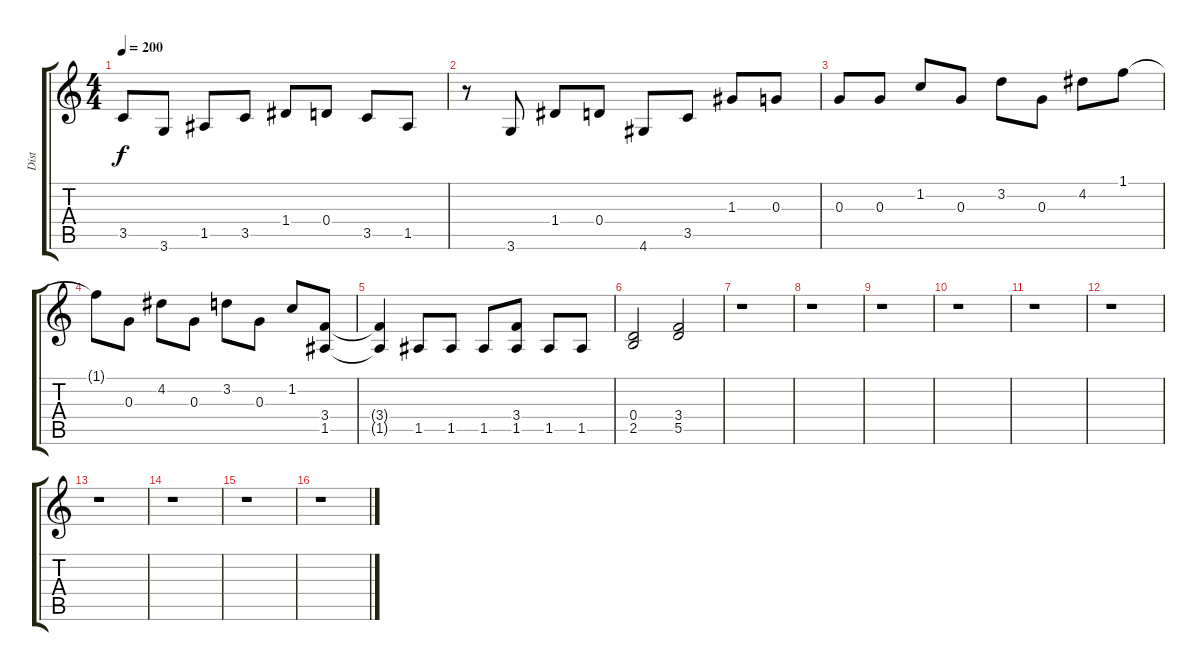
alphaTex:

\track ("Dist" "Dist") {instrument overdrivenguitar}
\staff {score tabs}
\tuning (E4 B3 G3 D3 A2 E2) {hide}
\ts (4 4)
\tempo 200
\clef g2
\ks c
3.5.8{dy f} 3.6.8 1.5.8 3.5.8 1.4.8 0.4.8 3.5.8 1.5.8 |
r.8 3.6.8 1.4.8 0.4.8 4.6.8 3.5.8 1.3.8 0.3.8 |
0.3.8 0.3.8 1.2.8 0.3.8 3.2.8 0.3.8 4.2.8 1.1.8 |
1.1{t}.8 0.3.8 4.2.8 0.3.8 3.2.8 0.3.8 1.2.8 (3.4 1.5).8 |
(3.4{t} 1.5{t}).4 1.5.8 1.5.8 1.5.8 (3.4 1.5).8 1.5.8 1.5.8 |
(0.4 2.5).2 (3.4 5.5).2 |
r.1 |
r.1 |
r.1 |
r.1 |
r.1 |
r.1 |
r.1 |
r.1 |
r.1 |
r.1
